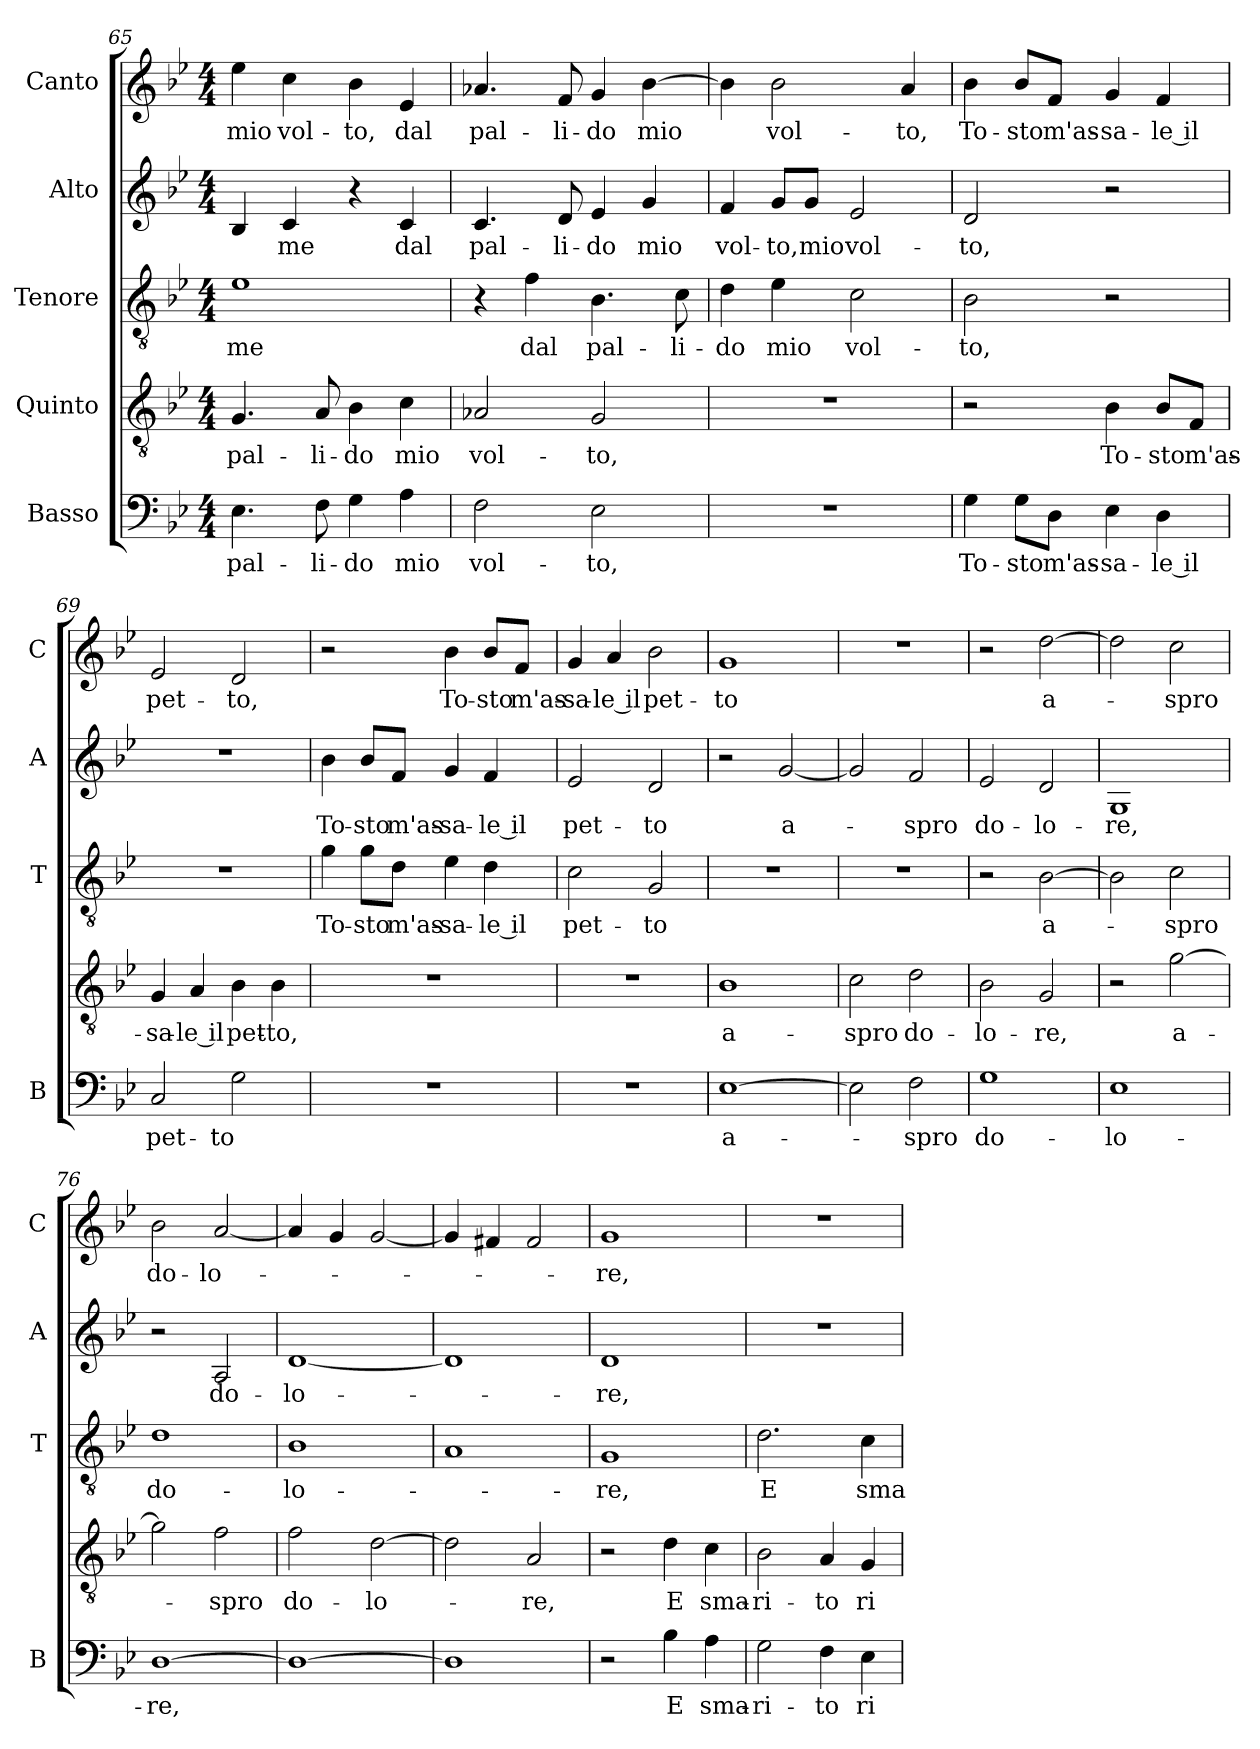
**kern	**text	**kern	**text	**kern	**text	**kern	**text	**kern	**text
*part5	*part5	*part4	*part4	*part3	*part3	*part2	*part2	*part1	*part1
*staff5	*staff5	*staff4	*staff4	*staff3	*staff3	*staff2	*staff2	*staff1	*staff1
*I"Basso	*	*I"Quinto	*	*I"Tenore	*	*I"Alto	*	*I"Canto	*
*I'B	*	*	*	*I'T	*	*I'A	*	*I'C	*
*clefF4	*	*clefGv2	*	*clefGv2	*	*clefG2	*	*clefG2	*
*k[b-e-]	*	*k[b-e-]	*	*k[b-e-]	*	*k[b-e-]	*	*k[b-e-]	*
*B-:	*	*B-:	*	*B-:	*	*B-:	*	*B-:	*
*M4/4	*	*M4/4	*	*M4/4	*	*M4/4	*	*M4/4	*
=65	=65	=65	=65	=65	=65	=65	=65	=65	=65
!	!LO:LY:b	!	!LO:LY:b	!	!LO:LY:b	!	!	!	!LO:LY:b
4.E-\	pal-	4.G/	pal-	1e-	-me	4B-/	.	4ee-\	mio
!	!	!	!	!	!	!	!LO:LY:b	!	!LO:LY:b
.	.	.	.	.	.	4c/	-me	4cc\	vol-
!	!LO:LY:b	!	!LO:LY:b	!	!	!	!	!	!
8F\	-li-	8A/	-li-	.	.	.	.	.	.
!	!LO:LY:b	!	!LO:LY:b	!	!	!	!	!	!LO:LY:b
4G\	-do	4B-\	-do	.	.	4r	.	4b-\	-to,
!	!LO:LY:b	!	!LO:LY:b	!	!	!	!LO:LY:b	!	!LO:LY:b
4A\	mio	4c\	mio	.	.	4c/	dal	4e-/	dal
=66	=66	=66	=66	=66	=66	=66	=66	=66	=66
!	!LO:LY:b	!	!LO:LY:b	!	!	!	!LO:LY:b	!	!LO:LY:b
2F\	vol-	2A-X/	vol-	4r	.	4.c/	pal-	4.a-X/	pal-
!	!	!	!	!	!LO:LY:b	!	!	!	!
.	.	.	.	4f\	dal	.	.	.	.
!	!	!	!	!	!	!	!LO:LY:b	!	!LO:LY:b
.	.	.	.	.	.	8d/	-li-	8f/	-li-
!	!LO:LY:b	!	!LO:LY:b	!	!LO:LY:b	!	!LO:LY:b	!	!LO:LY:b
2E-\	-to,	2G/	-to,	4.B-\	pal-	4e-/	-do	4g/	-do
!	!	!	!	!	!	!	!LO:LY:b	!	!LO:LY:b
.	.	.	.	.	.	4g/	mio	[4b-\	mio
!	!	!	!	!	!LO:LY:b	!	!	!	!
.	.	.	.	8c\	-li-	.	.	.	.
=67	=67	=67	=67	=67	=67	=67	=67	=67	=67
!	!	!	!	!	!LO:LY:b	!	!LO:LY:b	!	!
1r	.	1r	.	4d\	-do	4f/	vol-	4b-\]	.
!	!	!	!	!	!LO:LY:b	!	!LO:LY:b	!	!LO:LY:b
.	.	.	.	4e-\	mio	8g/L	-to,	2b-\	vol-
!	!	!	!	!	!	!	!LO:LY:b	!	!
.	.	.	.	.	.	8g/J	mio	.	.
!	!	!	!	!	!LO:LY:b	!	!LO:LY:b	!	!
.	.	.	.	2c\	vol-	2e-/	vol-	.	.
!	!	!	!	!	!	!	!	!	!LO:LY:b
.	.	.	.	.	.	.	.	4a/	-to,
=68	=68	=68	=68	=68	=68	=68	=68	=68	=68
!	!LO:LY:b	!	!	!	!LO:LY:b	!	!LO:LY:b	!	!LO:LY:b
4G\	To-	2r	.	2B-\	-to,	2d/	-to,	4b-\	To-
!	!LO:LY:b	!	!	!	!	!	!	!	!LO:LY:b
8G\L	-sto	.	.	.	.	.	.	8b-/L	-sto
!	!LO:LY:b	!	!	!	!	!	!	!	!LO:LY:b
8D\J	m'as-	.	.	.	.	.	.	8f/J	m'as-
!	!LO:LY:b	!	!LO:LY:b	!	!	!	!	!	!LO:LY:b
4E-\	-sa-	4B-\	To-	2r	.	2r	.	4g/	-sa-
!	!LO:LY:b	!	!LO:LY:b	!	!	!	!	!	!LO:LY:b
4D\	-le il	8B-/L	-sto	.	.	.	.	4f/	-le il
!	!	!	!LO:LY:b	!	!	!	!	!	!
.	.	8F/J	m'as-	.	.	.	.	.	.
!!LO:LB:g=z
=69	=69	=69	=69	=69	=69	=69	=69	=69	=69
!	!LO:LY:b	!	!LO:LY:b	!	!	!	!	!	!LO:LY:b
2C/	pet-	4G/	-sa-	1r	.	1r	.	2e-/	pet-
!	!	!	!LO:LY:b	!	!	!	!	!	!
.	.	4A/	-le il	.	.	.	.	.	.
!	!LO:LY:b	!	!LO:LY:b	!	!	!	!	!	!LO:LY:b
2G\	-to	4B-\	pet-	.	.	.	.	2d/	-to,
!	!	!	!LO:LY:b	!	!	!	!	!	!
.	.	4B-\	-to,	.	.	.	.	.	.
=70	=70	=70	=70	=70	=70	=70	=70	=70	=70
!	!	!	!	!	!LO:LY:b	!	!LO:LY:b	!	!
1r	.	1r	.	4g\	To-	4b-\	To-	2r	.
!	!	!	!	!	!LO:LY:b	!	!LO:LY:b	!	!
.	.	.	.	8g\L	-sto	8b-/L	-sto	.	.
!	!	!	!	!	!LO:LY:b	!	!LO:LY:b	!	!
.	.	.	.	8d\J	m'as-	8f/J	m'as-	.	.
!	!	!	!	!	!LO:LY:b	!	!LO:LY:b	!	!LO:LY:b
.	.	.	.	4e-\	-sa-	4g/	-sa-	4b-\	To-
!	!	!	!	!	!LO:LY:b	!	!LO:LY:b	!	!LO:LY:b
.	.	.	.	4d\	-le il	4f/	-le il	8b-/L	-sto
!	!	!	!	!	!	!	!	!	!LO:LY:b
.	.	.	.	.	.	.	.	8f/J	m'as-
=71	=71	=71	=71	=71	=71	=71	=71	=71	=71
!	!	!	!	!	!LO:LY:b	!	!LO:LY:b	!	!LO:LY:b
1r	.	1r	.	2c\	pet-	2e-/	pet-	4g/	-sa-
!	!	!	!	!	!	!	!	!	!LO:LY:b
.	.	.	.	.	.	.	.	4a/	-le il
!	!	!	!	!	!LO:LY:b	!	!LO:LY:b	!	!LO:LY:b
.	.	.	.	2G/	-to	2d/	-to	2b-\	pet-
=72	=72	=72	=72	=72	=72	=72	=72	=72	=72
!	!LO:LY:b	!	!LO:LY:b	!	!	!	!	!	!LO:LY:b
[1E-	a-	1B-	a-	1r	.	2r	.	1g	-to
!	!	!	!	!	!	!	!LO:LY:b	!	!
.	.	.	.	.	.	[2g/	a-	.	.
=73	=73	=73	=73	=73	=73	=73	=73	=73	=73
!	!	!	!LO:LY:b	!	!	!	!	!	!
2E-\]	.	2c\	-spro	1r	.	2g/]	.	1r	.
!	!LO:LY:b	!	!LO:LY:b	!	!	!	!LO:LY:b	!	!
2F\	-spro	2d\	do-	.	.	2f/	-spro	.	.
=74	=74	=74	=74	=74	=74	=74	=74	=74	=74
!	!LO:LY:b	!	!LO:LY:b	!	!	!	!LO:LY:b	!	!
1G	do-	2B-\	-lo-	2r	.	2e-/	do-	2r	.
!	!	!	!LO:LY:b	!	!LO:LY:b	!	!LO:LY:b	!	!LO:LY:b
.	.	2G/	-re,	[2B-\	a-	2d/	-lo-	[2dd\	a-
=75	=75	=75	=75	=75	=75	=75	=75	=75	=75
!	!LO:LY:b	!	!	!	!	!	!LO:LY:b	!	!
1E-	-lo-	2r	.	2B-\]	.	1G	-re,	2dd\]	.
!	!	!	!LO:LY:b	!	!LO:LY:b	!	!	!	!LO:LY:b
.	.	[2g\	a-	2c\	-spro	.	.	2cc\	-spro
=76	=76	=76	=76	=76	=76	=76	=76	=76	=76
!	!LO:LY:b	!	!	!	!LO:LY:b	!	!	!	!LO:LY:b
[1D	-re,	2g\]	.	1d	do-	2r	.	2b-\	do-
!	!	!	!LO:LY:b	!	!	!	!LO:LY:b	!	!LO:LY:b
.	.	2f\	-spro	.	.	2A/	do-	[2a/	-lo-
!!LO:LB:g=z
=77	=77	=77	=77	=77	=77	=77	=77	=77	=77
!	!	!	!LO:LY:b	!	!LO:LY:b	!	!LO:LY:b	!	!
1D_	.	2f\	do-	1B-	-lo-	[1d	-lo-	4a/]	.
.	.	.	.	.	.	.	.	4g/	.
!	!	!	!LO:LY:b	!	!	!	!	!	!
.	.	[2d\	-lo-	.	.	.	.	[2g/	.
=78	=78	=78	=78	=78	=78	=78	=78	=78	=78
1D]	.	2d\]	.	1A	.	1d]	.	4g/]	.
.	.	.	.	.	.	.	.	4f#X/	.
!	!	!	!LO:LY:b	!	!	!	!	!	!
.	.	2A/	-re,	.	.	.	.	2f#/	.
=79	=79	=79	=79	=79	=79	=79	=79	=79	=79
!	!	!	!	!	!LO:LY:b	!	!LO:LY:b	!	!LO:LY:b
2r	.	2r	.	1G	-re,	1d	-re,	1g	-re,
!	!LO:LY:b	!	!LO:LY:b	!	!	!	!	!	!
4B-\	E	4d\	E	.	.	.	.	.	.
!	!LO:LY:b	!	!LO:LY:b	!	!	!	!	!	!
4A\	sma-	4c\	sma-	.	.	.	.	.	.
=80	=80	=80	=80	=80	=80	=80	=80	=80	=80
!	!LO:LY:b	!	!LO:LY:b	!	!LO:LY:b	!	!	!	!
2G\	-ri-	2B-\	-ri-	2.d\	E	1r	.	1r	.
!	!LO:LY:b	!	!LO:LY:b	!	!	!	!	!	!
4F\	-to	4A/	-to	.	.	.	.	.	.
!	!LO:LY:b	!	!LO:LY:b	!	!LO:LY:b	!	!	!	!
4E-\	ri-	4G/	ri-	4c\	sma-	.	.	.	.
=	=	=	=	=	=	=	=	=	=
*-	*-	*-	*-	*-	*-	*-	*-	*-	*-
